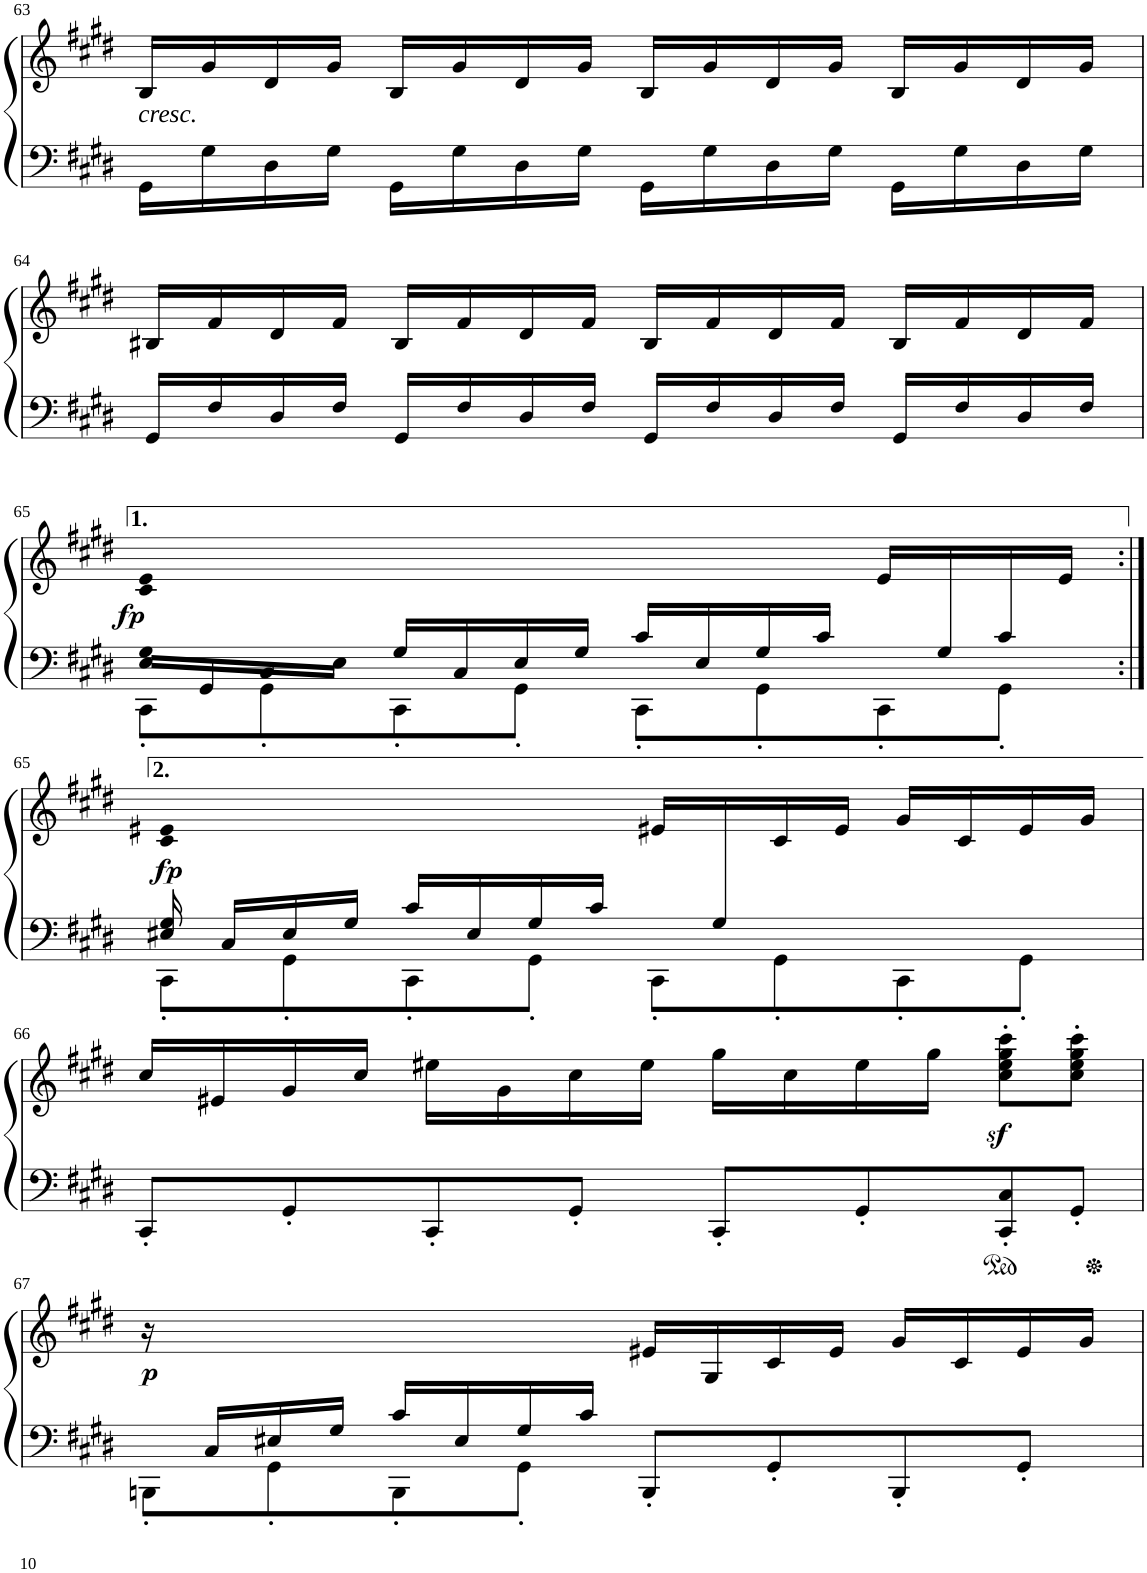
**kern	**kern	**dynam
*part1	*part1	*part1
*staff2	*staff1	*staff1/2
*I"Piano	*	*
*I'Pno	*	*
!!LO:PB:g=z
*clefF4	*clefG2	*
*k[f#c#g#d#]	*k[f#c#g#d#]	*
*M4/4	*M4/4	*
*met(c)	*met(c)	*
=63	=63	=63
!	!LO:TX:b:i:t=cresc.	!
16GG#\LL	16B/LL	.
16G#\	16g#/	.
16D#\	16d#/	.
16G#\JJ	16g#/JJ	.
16GG#\LL	16B/LL	.
16G#\	16g#/	.
16D#\	16d#/	.
16G#\JJ	16g#/JJ	.
16GG#\LL	16B/LL	.
16G#\	16g#/	.
16D#\	16d#/	.
16G#\JJ	16g#/JJ	.
16GG#\LL	16B/LL	.
16G#\	16g#/	.
16D#\	16d#/	.
16G#\JJ	16g#/JJ	.
!!LO:LB:g=z
=64	=64	=64
16GG#/LL	16B#X/LL	.
16F#/	16f#/	.
16D#/	16d#/	.
16F#/JJ	16f#/JJ	.
16GG#/LL	16B#/LL	.
16F#/	16f#/	.
16D#/	16d#/	.
16F#/JJ	16f#/JJ	.
16GG#/LL	16B#/LL	.
16F#/	16f#/	.
16D#/	16d#/	.
16F#/JJ	16f#/JJ	.
16GG#/LL	16B#/LL	.
16F#/	16f#/	.
16D#/	16d#/	.
16F#/JJ	16f#/JJ	.
!!LO:LB:g=z
=65	=65	=65
*^	*^	*
!	!	!	!	!LO:DY:b
16E/ 16G#/LL	8CC#'<\L	2.ryy	16c# 16e	fp
16GG#/	.	.	2...ryy	.
16C#/	8GG#'<\	.	.	.
16E\JJ	.	.	.	.
16G#/LL	8CC#'<\	.	.	.
16C#/	.	.	.	.
16E/	8GG#'<\J	.	.	.
16G#/JJ	.	.	.	.
16c#/LL	8CC#'<\L	.	.	.
16E/	.	.	.	.
16G#/	8GG#'<\	.	.	.
16c#/JJ	.	.	.	.
16ryy	8CC#'<\	16e/LL	.	.
16G#/	.	8ryy	.	.
16c#/	8GG#'<\J	.	.	.
16ryy	.	16e/JJ	.	.
*	*	*v	*v	*
!!LO:LB:g=z
=65:|!	=65:|!	=65:|!	=65:|!
*	*^	*	*
!	!	!	!	!LO:DY:b
16ryy	16E#X/ 16G#/	8CC#'<\L	16c# 16e#X	fp
16C#/LL	2...ryy	.	4..ryy	.
16E#/	.	8GG#'<\	.	.
16G#/JJ	.	.	.	.
16c#/LL	.	8CC#'<\	.	.
16E#/	.	.	.	.
16G#/	.	8GG#'<\J	.	.
16c#/JJ	.	.	.	.
16ryy	.	8CC#'<\L	16e#X/LL	.
16G#/	.	.	16ryy	.
4.ryy	.	8GG#'<\	16c#/	.
.	.	.	16e#/JJ	.
.	.	8CC#'<\	16g#/LL	.
.	.	.	16c#/	.
.	.	8GG#'<\J	16e#/	.
.	.	.	16g#/JJ	.
*v	*v	*v	*	*
!!LO:LB:g=z
=66	=66	=66
8CC#'</L	16cc#/LL	.
.	16e#X/	.
8GG#'</	16g#/	.
.	16cc#/JJ	.
8CC#'</	16ee#X\LL	.
.	16g#\	.
8GG#'</J	16cc#\	.
.	16ee#\JJ	.
8CC#'</L	16gg#\LL	.
.	16cc#\	.
8GG#'</	16ee#\	.
.	16gg#\JJ	.
8CC#/'< 8C#/'<	8cc#\z<' 8ee#\z<' 8gg#\z<' 8ccc#\z<'L	.
8GG#'</J	8cc#\' 8ee#\' 8gg#\' 8ccc#\'J	.
!!LO:LB:g=z
=67	=67	=67
*^	*	*
!	!	!	!LO:DY:b
16ryy	8BBBn'<\L	16r	p
16C#/LL	.	4..ryy	.
16E#X/	8GG#'<\	.	.
16G#/JJ	.	.	.
16c#/LL	8BBB'<\	.	.
16E#/	.	.	.
16G#/	8GG#'<\J	.	.
16c#/JJ	.	.	.
2ryy	8BBB'</L	16e#X/LL	.
.	.	16G#/	.
.	8GG#'</	16c#/	.
.	.	16e#/JJ	.
.	8BBB'</	16g#/LL	.
.	.	16c#/	.
.	8GG#'</J	16e#/	.
.	.	16g#/JJ	.
*v	*v	*	*
=	=	=
*-	*-	*-
